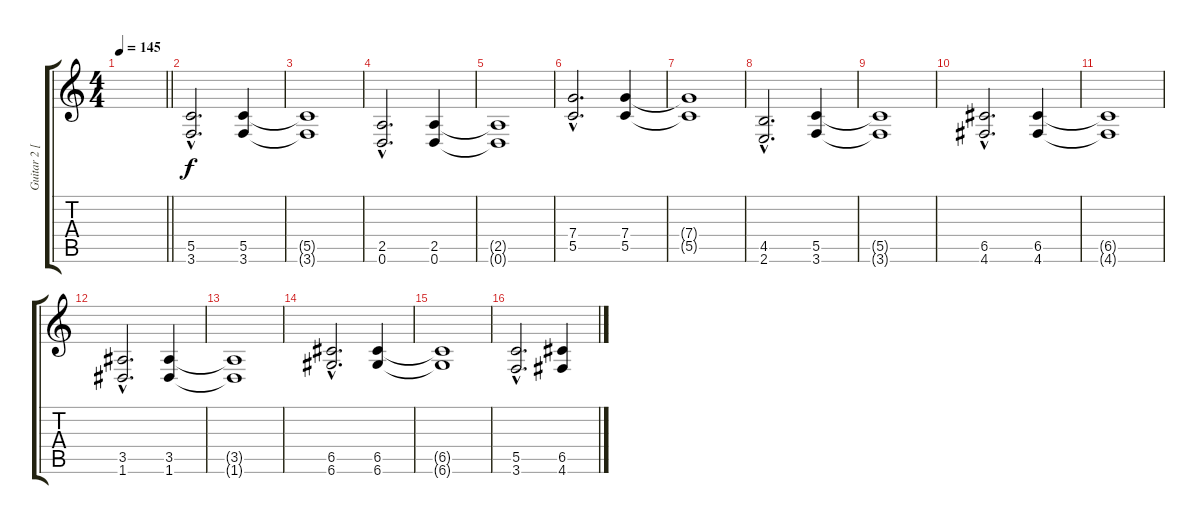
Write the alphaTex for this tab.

\track ("Guitar 2 [Rhythm]" "Guitar 2 [") {instrument distortionguitar}
\staff {score tabs}
\tuning (D4 A3 F3 C3 G2 D2) {hide}
\ts (4 4)
\tempo 145
\clef g2
\barLineRight lightlight
\ks c
|
(5.5{hac} 3.6{hac}).2{d} (5.5 3.6).4 |
(5.5{t} 3.6{t}).1 |
(2.5{hac} 0.6{hac}).2{d} (2.5 0.6).4 |
(2.5{t} 0.6{t}).1 |
(7.4{hac} 5.5{hac}).2{d} (7.4 5.5).4 |
(7.4{t} 5.5{t}).1 |
(4.5{hac} 2.6{hac}).2{d} (5.5 3.6).4 |
(5.5{t} 3.6{t}).1 |
(6.5{hac} 4.6{hac}).2{d} (6.5 4.6).4 |
(6.5{t} 4.6{t}).1 |
(3.5{hac} 1.6{hac}).2{d} (3.5 1.6).4 |
(3.5{t} 1.6{t}).1 |
(6.5{hac} 6.6{hac}).2{d} (6.5 6.6).4 |
(6.5{t} 6.6{t}).1 |
(5.5{hac} 3.6{hac}).2{d} (6.5 4.6).4
